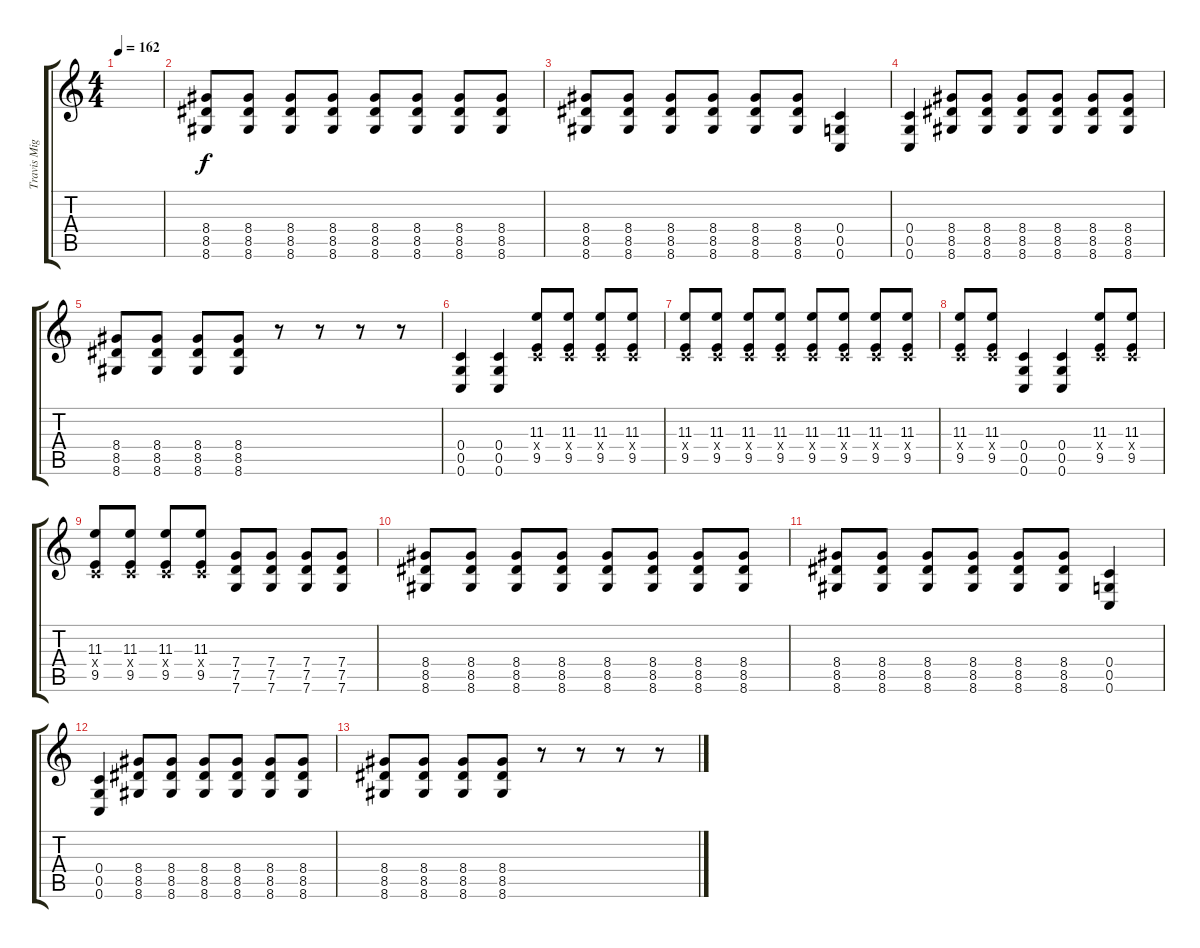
\track ("Travis Miguel" "Travis Mig") {instrument distortionguitar}
\staff {score tabs}
\tuning (D4 A3 F3 C3 G2 C2) {hide}
\ts (4 4)
\tempo 162
\clef g2
\ks c
|
(8.4 8.5 8.6).8 (8.4 8.5 8.6).8 (8.4 8.5 8.6).8 (8.4 8.5 8.6).8 (8.4 8.5 8.6).8 (8.4 8.5 8.6).8 (8.4 8.5 8.6).8 (8.4 8.5 8.6).8 |
(8.4 8.5 8.6).8 (8.4 8.5 8.6).8 (8.4 8.5 8.6).8 (8.4 8.5 8.6).8 (8.4 8.5 8.6).8 (8.4 8.5 8.6).8 (0.4 0.5 0.6).4 |
(0.4 0.5 0.6).4 (8.4 8.5 8.6).8 (8.4 8.5 8.6).8 (8.4 8.5 8.6).8 (8.4 8.5 8.6).8 (8.4 8.5 8.6).8 (8.4 8.5 8.6).8 |
(8.4 8.5 8.6).8 (8.4 8.5 8.6).8 (8.4 8.5 8.6).8 (8.4 8.5 8.6).8 r.8 r.8 r.8 r.8 |
(0.4 0.5 0.6).4 (0.4 0.5 0.6).4 (11.3 0.4{x} 9.5).8 (11.3 0.4{x} 9.5).8 (11.3 0.4{x} 9.5).8 (11.3 0.4{x} 9.5).8 |
(11.3 0.4{x} 9.5).8 (11.3 0.4{x} 9.5).8 (11.3 0.4{x} 9.5).8 (11.3 0.4{x} 9.5).8 (11.3 0.4{x} 9.5).8 (11.3 0.4{x} 9.5).8 (11.3 0.4{x} 9.5).8 (11.3 0.4{x} 9.5).8 |
(11.3 0.4{x} 9.5).8 (11.3 0.4{x} 9.5).8 (0.4 0.5 0.6).4 (0.4 0.5 0.6).4 (11.3 0.4{x} 9.5).8 (11.3 0.4{x} 9.5).8 |
(11.3 0.4{x} 9.5).8 (11.3 0.4{x} 9.5).8 (11.3 0.4{x} 9.5).8 (11.3 0.4{x} 9.5).8 (7.4 7.5 7.6).8 (7.4 7.5 7.6).8 (7.4 7.5 7.6).8 (7.4 7.5 7.6).8 |
(8.4 8.5 8.6).8 (8.4 8.5 8.6).8 (8.4 8.5 8.6).8 (8.4 8.5 8.6).8 (8.4 8.5 8.6).8 (8.4 8.5 8.6).8 (8.4 8.5 8.6).8 (8.4 8.5 8.6).8 |
(8.4 8.5 8.6).8 (8.4 8.5 8.6).8 (8.4 8.5 8.6).8 (8.4 8.5 8.6).8 (8.4 8.5 8.6).8 (8.4 8.5 8.6).8 (0.4 0.5 0.6).4 |
(0.4 0.5 0.6).4 (8.4 8.5 8.6).8 (8.4 8.5 8.6).8 (8.4 8.5 8.6).8 (8.4 8.5 8.6).8 (8.4 8.5 8.6).8 (8.4 8.5 8.6).8 |
(8.4 8.5 8.6).8 (8.4 8.5 8.6).8 (8.4 8.5 8.6).8 (8.4 8.5 8.6).8 r.8 r.8 r.8 r.8
